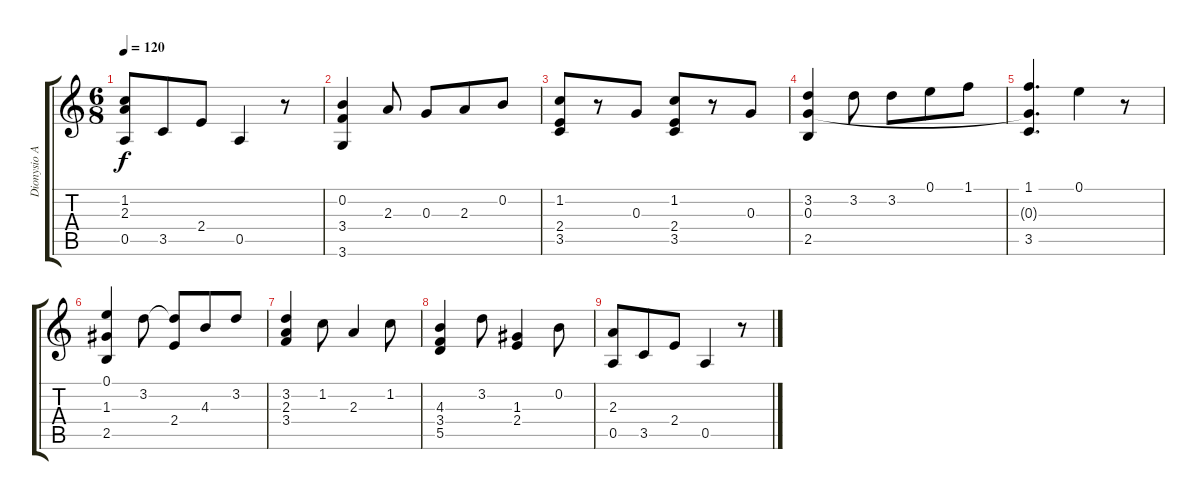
\track ("Dionysio Aguado" "Dionysio A") {instrument acousticguitarnylon}
\staff {score tabs}
\tuning (E4 B3 G3 D3 A2 E2) {hide}
\ts (6 8)
\tempo 120
\clef g2
\ks c
(1.2 2.3 0.5).8{dy f} 3.5.8 2.4.8 0.5.4 r.8 |
(0.2 3.4 3.6).4 2.3.8 0.3.8 2.3.8 0.2.8 |
(1.2 2.4 3.5).8 r.8 0.3.8 (1.2 2.4 3.5).8 r.8 0.3.8 |
(3.2 0.3 2.5).4 3.2.8 3.2.8 0.1.8 1.1.8 |
(1.1 0.3{t} 3.5).4{d} 0.1.4 r.8 |
(0.1 1.3 2.5).4 3.2.8 (3.2{t} 2.4).8 4.3.8 3.2.8 |
(3.2 2.3 3.4).4 1.2.8 2.3.4 1.2.8 |
(4.3 3.4 5.5).4 3.2.8 (1.3 2.4).4 0.2.8 |
(2.3 0.5).8 3.5.8 2.4.8 0.5.4 r.8
